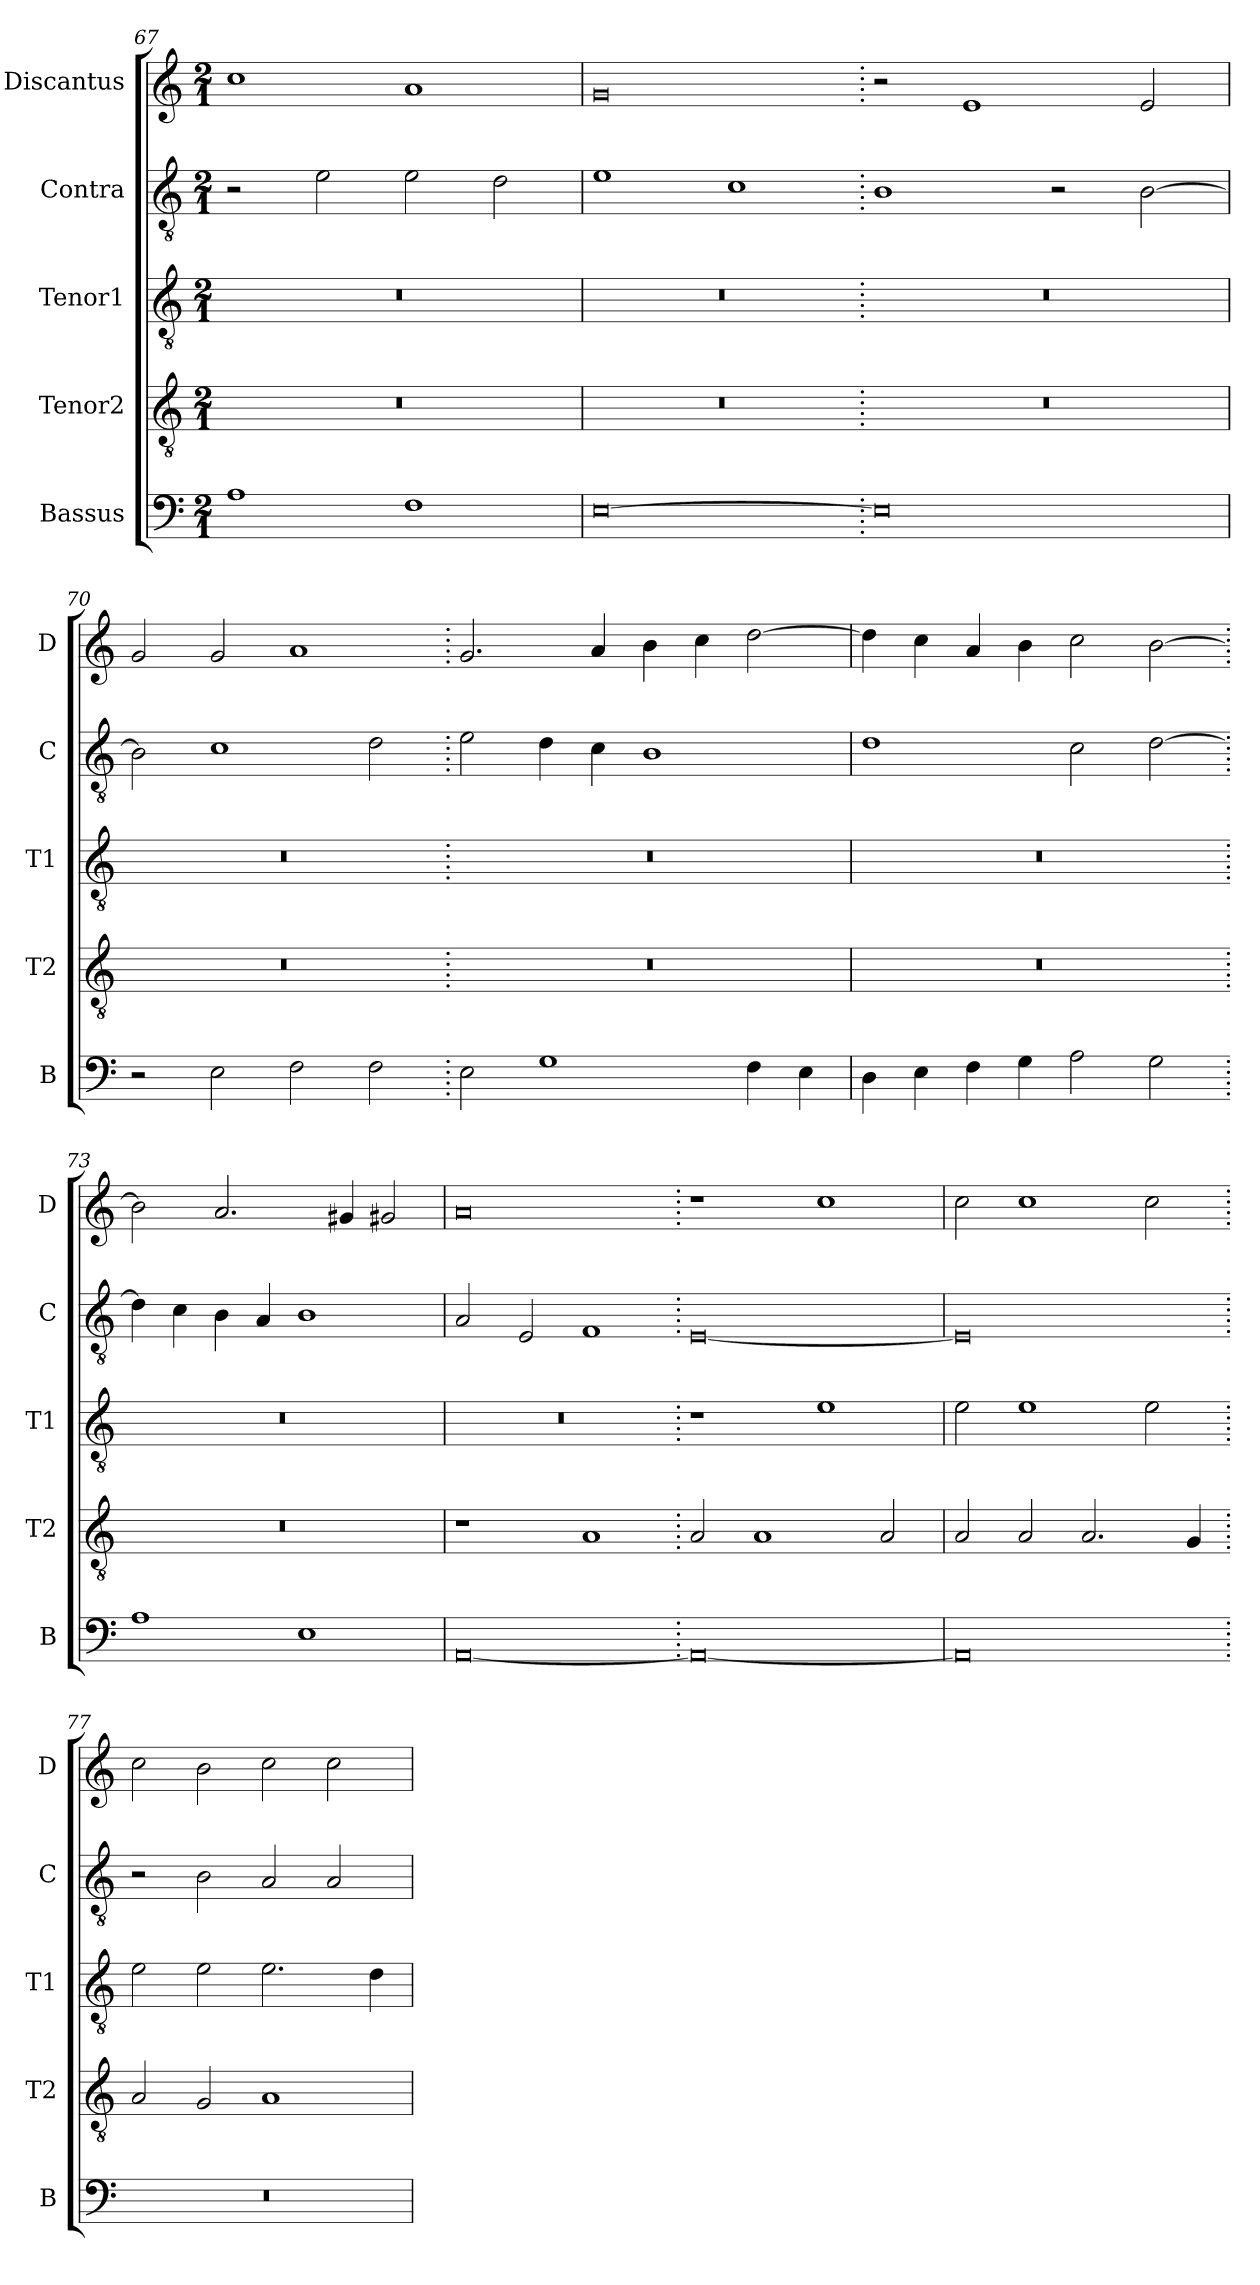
**kern	**kern	**kern	**kern	**kern
*part5	*part4	*part3	*part2	*part1
*staff5	*staff4	*staff3	*staff2	*staff1
*I"Bassus	*I"Tenor2	*I"Tenor1	*I"Contra	*I"Discantus
*I'B	*I'T2	*I'T1	*I'C	*I'D
*clefF4	*clefGv2	*clefGv2	*clefGv2	*clefG2
*k[]	*k[]	*k[]	*k[]	*k[]
*M2/1	*M2/1	*M2/1	*M2/1	*M2/1
=67	=67	=67	=67	=67
1A	0r	0r	2r	1cc
.	.	.	2e\	.
1F	.	.	2e\	1a
.	.	.	2d\	.
=68	=68	=68	=68	=68
[0E	0r	0r	1e	0g
.	.	.	1c	.
=69.	=69.	=69.	=69.	=69.
0E]	0r	0r	1B	2r
.	.	.	.	1e
.	.	.	2r	.
.	.	.	[2B\	2e/
=70	=70	=70	=70	=70
2r	0r	0r	2B\]	2g/
2E\	.	.	1c	2g/
2F\	.	.	.	1a
2F\	.	.	2d\	.
=71.	=71.	=71.	=71.	=71.
2E\	0r	0r	2e\	2.g/
1G	.	.	4d\	.
.	.	.	4c\	4a/
.	.	.	1B	4b\
.	.	.	.	4cc\
4F\	.	.	.	[2dd\
4E\	.	.	.	.
=72	=72	=72	=72	=72
4D\	0r	0r	1d	4dd\]
4E\	.	.	.	4cc\
4F\	.	.	.	4a/
4G\	.	.	.	4b\
2A\	.	.	2c\	2cc\
2G\	.	.	[2d\	[2b\
=73.	=73.	=73.	=73.	=73.
1A	0r	0r	4d\]	2b\]
.	.	.	4c\	.
.	.	.	4B\	2.a/
.	.	.	4A/	.
1E	.	.	1B	.
.	.	.	.	4g#X/
.	.	.	.	2g#X/
=74	=74	=74	=74	=74
[0AA	1r	0r	2A/	0a
.	.	.	2E/	.
.	1A	.	1F	.
=75.	=75.	=75.	=75.	=75.
0AA_	2A/	1r	[0E	1r
.	1A	.	.	.
.	.	1e	.	1cc
.	2A/	.	.	.
=76	=76	=76	=76	=76
0AA]	2A/	2e\	0E]	2cc\
.	2A/	1e	.	1cc
.	2.A/	.	.	.
.	.	2e\	.	2cc\
.	4G/	.	.	.
=77.	=77.	=77.	=77.	=77.
0r	2A/	2e\	2r	2cc\
.	2G/	2e\	2B\	2b\
.	1A	2.e\	2A/	2cc\
.	.	.	2A/	2cc\
.	.	4d\	.	.
=	=	=	=	=
*-	*-	*-	*-	*-
